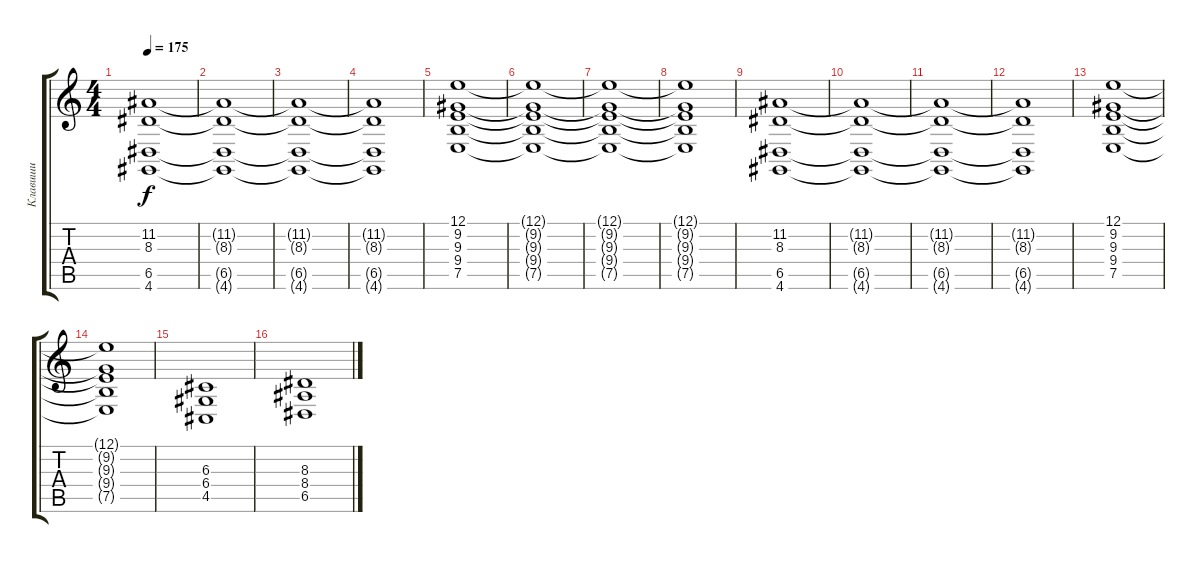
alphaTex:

\track ("Клавиши" "Клавиши") {instrument stringensemble1}
\staff {score tabs}
\tuning (E4 B3 G3 D3 A2 E2) {hide}
\ts (4 4)
\tempo 175
\clef g2
\ks c
(11.2 8.3 6.5 4.6).1{dy f} |
(11.2{t} 8.3{t} 6.5{t} 4.6{t}).1 |
(11.2{t} 8.3{t} 6.5{t} 4.6{t}).1 |
(11.2{t} 8.3{t} 6.5{t} 4.6{t}).1 |
(12.1 9.2 9.3 9.4 7.5).1 |
(12.1{t} 9.2{t} 9.3{t} 9.4{t} 7.5{t}).1 |
(12.1{t} 9.2{t} 9.3{t} 9.4{t} 7.5{t}).1 |
(12.1{t} 9.2{t} 9.3{t} 9.4{t} 7.5{t}).1 |
(11.2 8.3 6.5 4.6).1 |
(11.2{t} 8.3{t} 6.5{t} 4.6{t}).1 |
(11.2{t} 8.3{t} 6.5{t} 4.6{t}).1 |
(11.2{t} 8.3{t} 6.5{t} 4.6{t}).1 |
(12.1 9.2 9.3 9.4 7.5).1 |
(12.1{t} 9.2{t} 9.3{t} 9.4{t} 7.5{t}).1 |
(6.3 6.4 4.5).1 |
(8.3 8.4 6.5).1
